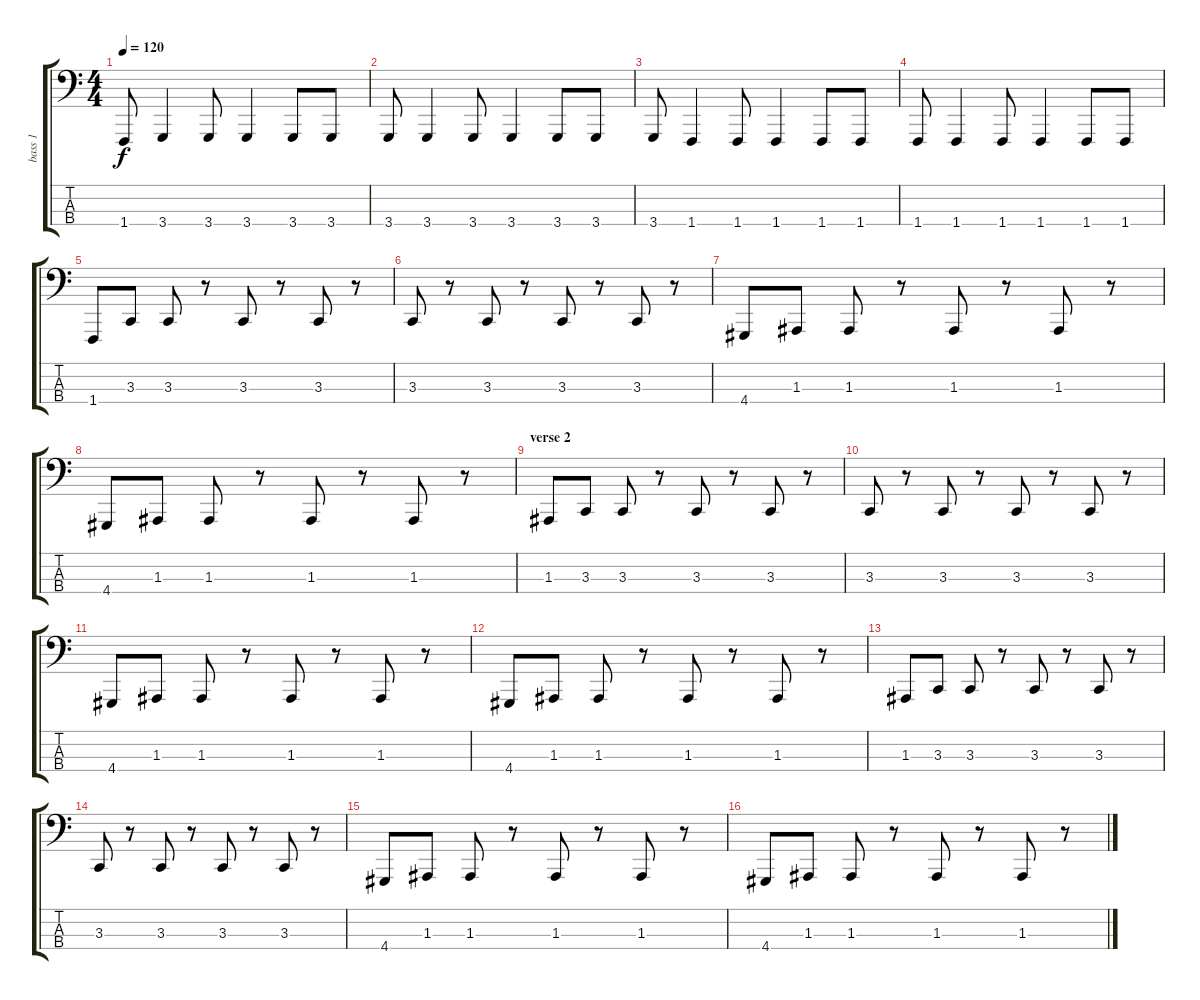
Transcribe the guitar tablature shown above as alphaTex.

\track ("bass 1" "bass 1") {instrument lead8bassandlead}
\staff {score tabs}
\tuning (G2 D2 A1 E1) {hide}
\ts (4 4)
\tempo 120
\clef f4
\ks c
1.4.8{dy f} 3.4.4 3.4.8 3.4.4 3.4.8 3.4.8 |
3.4.8 3.4.4 3.4.8 3.4.4 3.4.8 3.4.8 |
3.4.8 1.4.4 1.4.8 1.4.4 1.4.8 1.4.8 |
1.4.8 1.4.4 1.4.8 1.4.4 1.4.8 1.4.8 |
1.4.8 3.3.8 3.3.8 r.8 3.3.8 r.8 3.3.8 r.8 |
3.3.8 r.8 3.3.8 r.8 3.3.8 r.8 3.3.8 r.8 |
4.4.8 1.3.8 1.3.8 r.8 1.3.8 r.8 1.3.8 r.8 |
4.4.8 1.3.8 1.3.8 r.8 1.3.8 r.8 1.3.8 r.8 |
\section ("" "verse 2")
1.3.8 3.3.8 3.3.8 r.8 3.3.8 r.8 3.3.8 r.8 |
3.3.8 r.8 3.3.8 r.8 3.3.8 r.8 3.3.8 r.8 |
4.4.8 1.3.8 1.3.8 r.8 1.3.8 r.8 1.3.8 r.8 |
4.4.8 1.3.8 1.3.8 r.8 1.3.8 r.8 1.3.8 r.8 |
1.3.8 3.3.8 3.3.8 r.8 3.3.8 r.8 3.3.8 r.8 |
3.3.8 r.8 3.3.8 r.8 3.3.8 r.8 3.3.8 r.8 |
4.4.8 1.3.8 1.3.8 r.8 1.3.8 r.8 1.3.8 r.8 |
4.4.8 1.3.8 1.3.8 r.8 1.3.8 r.8 1.3.8 r.8
